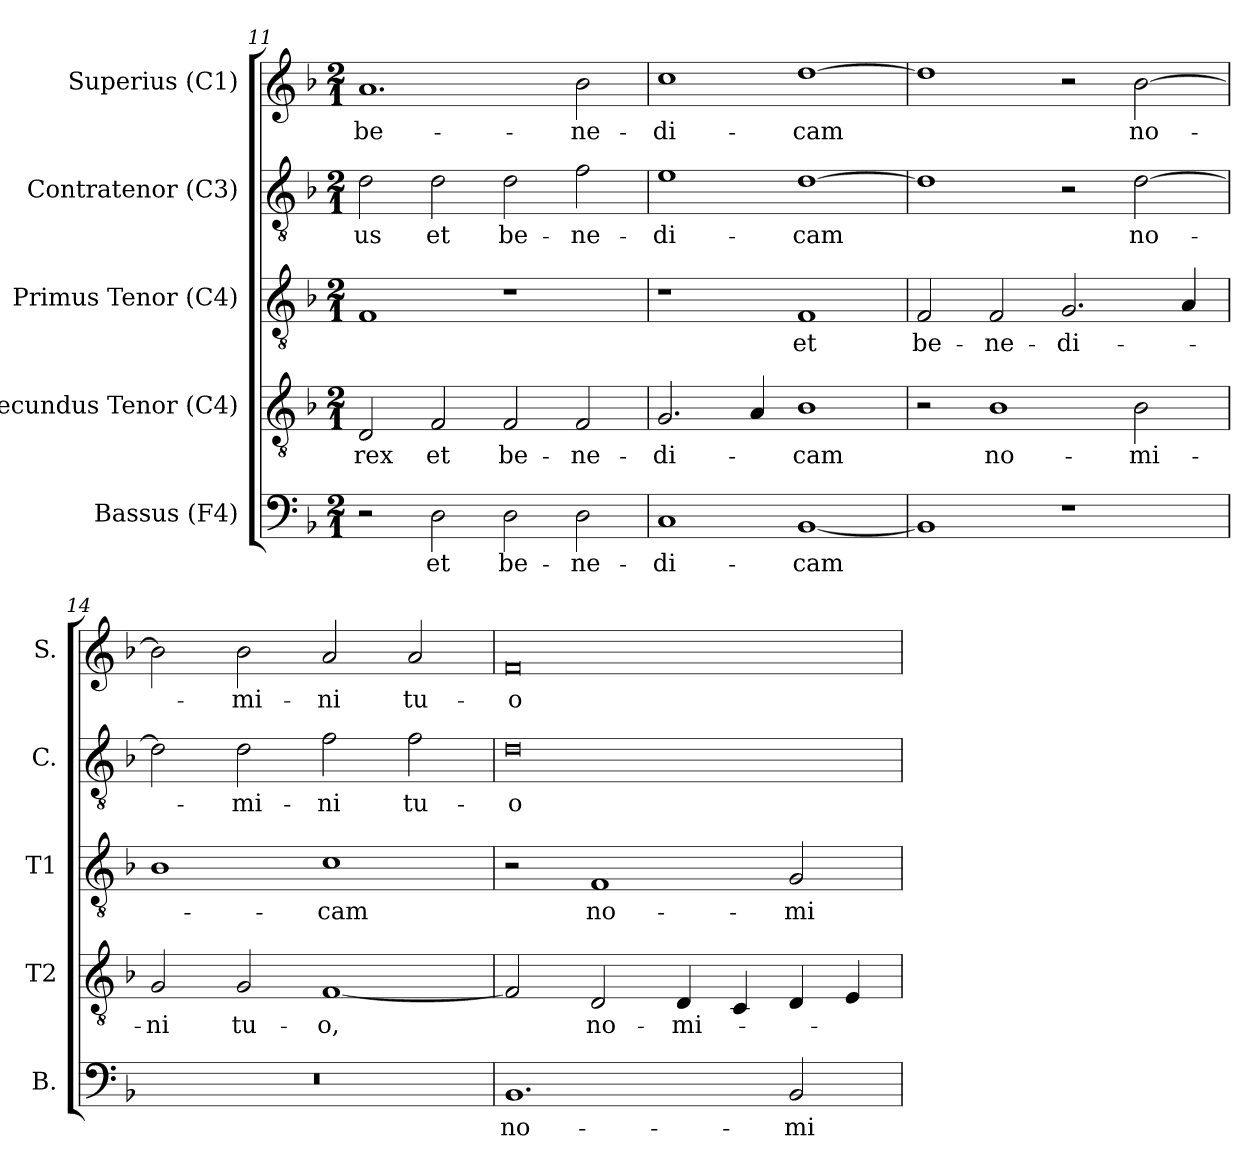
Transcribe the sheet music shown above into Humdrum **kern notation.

**kern	**text	**kern	**text	**kern	**text	**kern	**text	**kern	**text
*part5	*part5	*part4	*part4	*part3	*part3	*part2	*part2	*part1	*part1
*staff5	*staff5	*staff4	*staff4	*staff3	*staff3	*staff2	*staff2	*staff1	*staff1
*I"Bassus (F4)	*	*I"Secundus Tenor (C4)	*	*I"Primus Tenor (C4)	*	*I"Contratenor (C3)	*	*I"Superius (C1)	*
*I'B.	*	*I'T2	*	*I'T1	*	*I'C.	*	*I'S.	*
*clefF4	*	*clefGv2	*	*clefGv2	*	*clefGv2	*	*clefG2	*
*	*	*ITrd7c12	*	*ITrd7c12	*	*	*	*	*
*k[b-]	*	*k[b-]	*	*k[b-]	*	*k[b-]	*	*k[b-]	*
*F:	*	*F:	*	*F:	*	*F:	*	*F:	*
*M2/1	*	*M2/1	*	*M2/1	*	*M2/1	*	*M2/1	*
=11	=11	=11	=11	=11	=11	=11	=11	=11	=11
!	!	!	!LO:LY:b:color=#000000	!	!	!	!	!	!
!	!	!	!	!	!	!	!LO:LY:b:color=#000000	!	!
!	!	!	!	!	!	!	!	!	!LO:LY:b:color=#000000
2r	.	2DDi/	rex	1FFi	.	2di\	-us	1.ai	be-
!	!LO:LY:b:color=#000000	!	!	!	!	!	!	!	!
!	!	!	!LO:LY:b:color=#000000	!	!	!	!	!	!
!	!	!	!	!	!	!	!LO:LY:b:color=#000000	!	!
2Di\	et	2FFi/	et	.	.	2di\	et	.	.
!	!LO:LY:b:color=#000000	!	!	!	!	!	!	!	!
!	!	!	!LO:LY:b:color=#000000	!	!	!	!	!	!
!	!	!	!	!	!	!	!LO:LY:b:color=#000000	!	!
2Di\	be-	2FFi/	be-	1r	.	2di\	be-	.	.
!	!LO:LY:b:color=#000000	!	!	!	!	!	!	!	!
!	!	!	!LO:LY:b:color=#000000	!	!	!	!	!	!
!	!	!	!	!	!	!	!LO:LY:b:color=#000000	!	!
!	!	!	!	!	!	!	!	!	!LO:LY:b:color=#000000
2Di\	-ne-	2FFi/	-ne-	.	.	2fi\	-ne-	2b-i\	-ne-
=12	=12	=12	=12	=12	=12	=12	=12	=12	=12
!	!LO:LY:b:color=#000000	!	!	!	!	!	!	!	!
!	!	!	!LO:LY:b:color=#000000	!	!	!	!	!	!
!	!	!	!	!	!	!	!LO:LY:b:color=#000000	!	!
!	!	!	!	!	!	!	!	!	!LO:LY:b:color=#000000
1Ci	-di-	2.GGi/	-di-	1r	.	1ei	-di-	1cci	-di-
.	.	4AAi/	.	.	.	.	.	.	.
!	!LO:LY:b:color=#000000	!	!	!	!	!	!	!	!
!	!	!	!LO:LY:b:color=#000000	!	!	!	!	!	!
!	!	!	!	!	!LO:LY:b:color=#000000	!	!	!	!
!	!	!	!	!	!	!	!LO:LY:b:color=#000000	!	!
!	!	!	!	!	!	!	!	!	!LO:LY:b:color=#000000
[1BB-i	-cam	1BB-i	-cam	1FFi	et	[1di	-cam	[1ddi	-cam
!!LO:PB:g=z
=13	=13	=13	=13	=13	=13	=13	=13	=13	=13
!	!	!	!	!	!LO:LY:b:color=#000000	!	!	!	!
1BB-i]	.	2r	.	2FFi/	be-	1di]	.	1ddi]	.
!	!	!	!LO:LY:b:color=#000000	!	!	!	!	!	!
!	!	!	!	!	!LO:LY:b:color=#000000	!	!	!	!
.	.	1BB-i	no-	2FFi/	-ne-	.	.	.	.
!	!	!	!	!	!LO:LY:b:color=#000000	!	!	!	!
1r	.	.	.	2.GGi/	-di-	2r	.	2r	.
!	!	!	!LO:LY:b:color=#000000	!	!	!	!	!	!
!	!	!	!	!	!	!	!LO:LY:b:color=#000000	!	!
!	!	!	!	!	!	!	!	!	!LO:LY:b:color=#000000
.	.	2BB-i\	-mi-	.	.	[2di\	no-	[2b-i\	no-
.	.	.	.	4AAi/	.	.	.	.	.
=14	=14	=14	=14	=14	=14	=14	=14	=14	=14
!LO:N:vis=1	!	!	!	!	!	!	!	!	!
!	!	!	!LO:LY:b:color=#000000	!	!	!	!	!	!
0r	.	2GGi/	-ni	1BB-i	.	2di\]	.	2b-i\]	.
!	!	!	!LO:LY:b:color=#000000	!	!	!	!	!	!
!	!	!	!	!	!	!	!LO:LY:b:color=#000000	!	!
!	!	!	!	!	!	!	!	!	!LO:LY:b:color=#000000
.	.	2GGi/	tu-	.	.	2di\	-mi-	2b-i\	-mi-
!	!	!	!LO:LY:b:color=#000000	!	!	!	!	!	!
!	!	!	!	!	!LO:LY:b:color=#000000	!	!	!	!
!	!	!	!	!	!	!	!LO:LY:b:color=#000000	!	!
!	!	!	!	!	!	!	!	!	!LO:LY:b:color=#000000
.	.	[1FFi	-o,	1Ci	-cam	2fi\	-ni	2ai/	-ni
!	!	!	!	!	!	!	!LO:LY:b:color=#000000	!	!
!	!	!	!	!	!	!	!	!	!LO:LY:b:color=#000000
.	.	.	.	.	.	2fi\	tu-	2ai/	tu-
=15	=15	=15	=15	=15	=15	=15	=15	=15	=15
!	!LO:LY:b:color=#000000	!	!	!	!	!	!	!	!
!	!	!	!	!	!	!	!LO:LY:b:color=#000000	!	!
!	!	!	!	!	!	!	!	!	!LO:LY:b:color=#000000
1.BB-i	no-	2FFi/]	.	2r	.	0di	-o	0fi	-o
!	!	!	!LO:LY:b:color=#000000	!	!	!	!	!	!
!	!	!	!	!	!LO:LY:b:color=#000000	!	!	!	!
.	.	2DDi/	no-	1FFi	no-	.	.	.	.
!	!	!	!LO:LY:b:color=#000000	!	!	!	!	!	!
.	.	4DDi/	-mi-	.	.	.	.	.	.
.	.	4CCi/	.	.	.	.	.	.	.
!	!LO:LY:b:color=#000000	!	!	!	!	!	!	!	!
!	!	!	!	!	!LO:LY:b:color=#000000	!	!	!	!
2BB-i/	-mi-	4DDi/	.	2GGi/	-mi-	.	.	.	.
.	.	4EEi/	.	.	.	.	.	.	.
=	=	=	=	=	=	=	=	=	=
*-	*-	*-	*-	*-	*-	*-	*-	*-	*-
